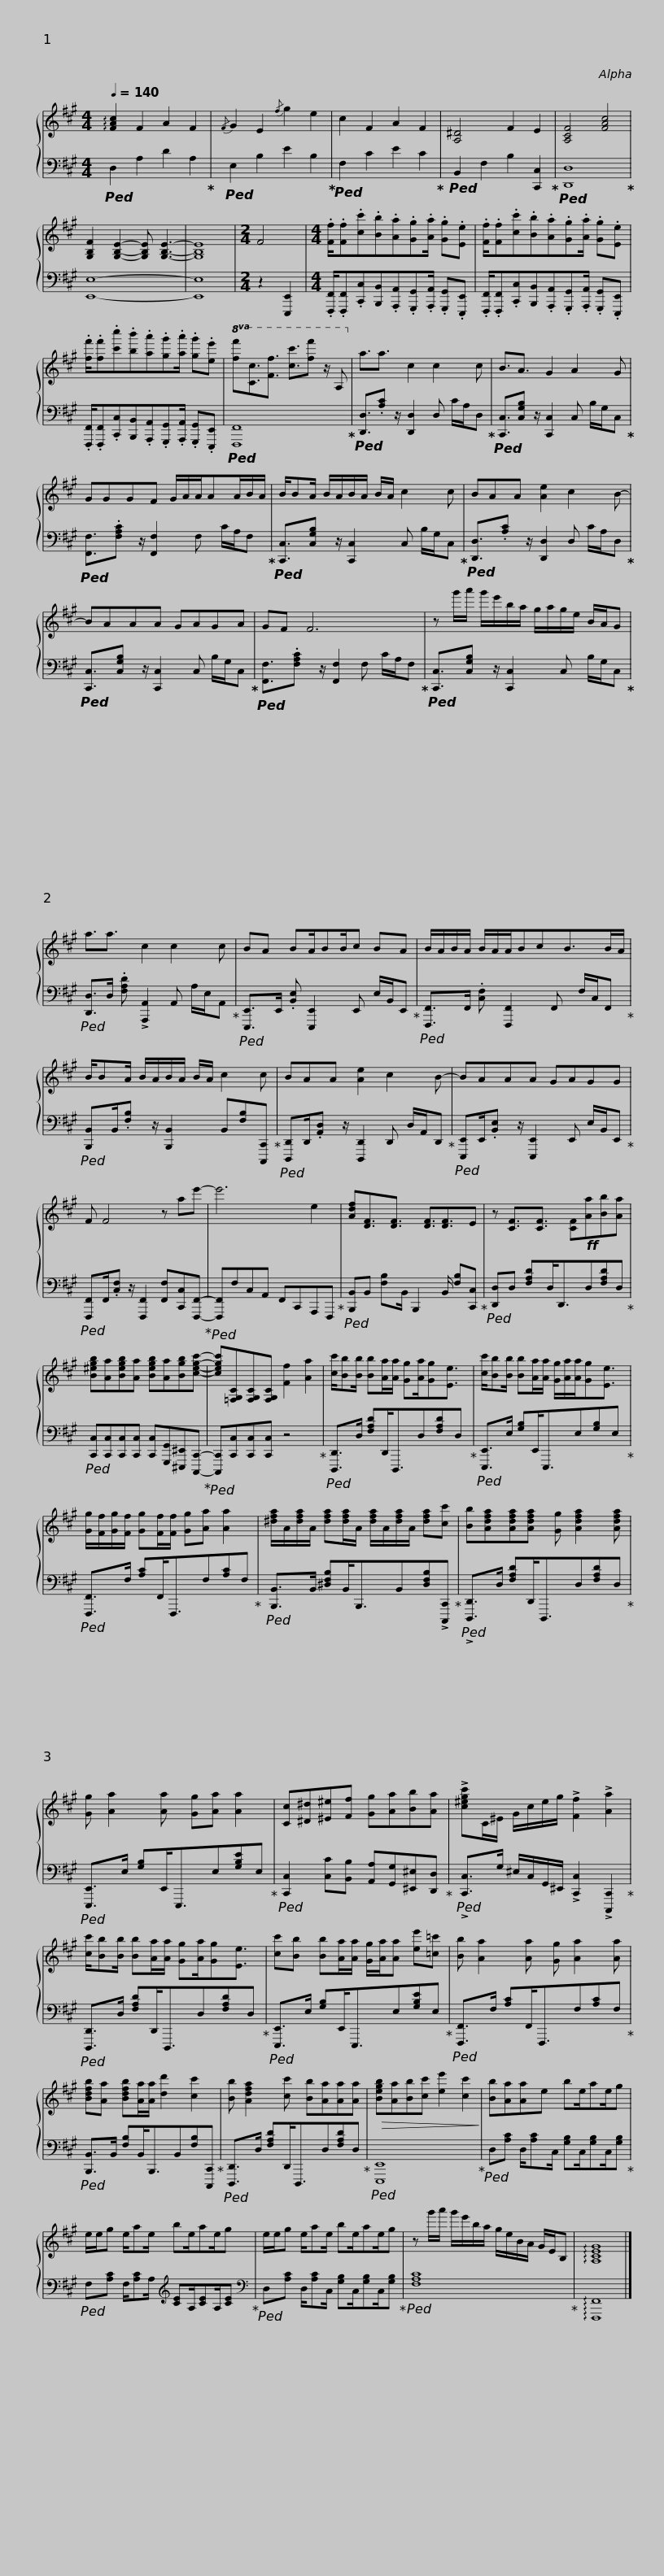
X:1
%%score { 1 | 2 }
L:1/8
Q:1/4=140
M:4/4
I:linebreak $
K:A
V:1 treble
V:2 bass
V:1
 !arpeggio![FAc]2 F2 A2 F2 |{/F} G2 E2{/f} g2 e2 | c2 F2 A2 F2 | [A,^D]4 F2 E2 | [A,CF]4 [FAc]4 | %5
 [G,B,F]2 [G,B,E]2- [G,B,E] [G,B,E]3- | [G,B,E]8 |[M:2/4] F4 |$[M:4/4] .[Ff]/.[Ff].[cc'].[Bb].[Aa].[Gg].[Aa]/ .[Gg].[Ee] | .[Ff]/.[Ff].[cc'].[Bb].[Aa].[Gg].[Aa]/ .[Gg].[Ee] | %10
 .[ff']/.[ff'].[c'c''].[bb'].[aa'].[gg'].[aa']/ .[gg'].[ee'] |$!8va(! [ff'][cc']3/2[ff']3/2 [c'c'']3/2[f'f''] z/ A!8va)! | a3/2a3/2 c2 c2 c | B3/2A3/2 G2 A2 G | GGGF G/A/A/AA/B/A/ |$ %15
 B/BA/ B/A/B/A/ B/A/ c2 c | BAA [Ae]2 c2 B- | BAAA GAGA |$ GF F6 | z g'/a'/ g'/e'/b/a/ g/a/g/e/ B/A/G | %20
 a3/2a3/2 c2 c2 c |$ BA BA/BB/c BA | B/A/B/A/ B/A/A/BcB>BA/ | B/BA/ B/A/B/A/ B/A/ c2 c |$ BAA [Ae]2 c2 B- | %25
 BAAA GAGG | F F4 z ae'- | e'6 e2 |$ [Adf][DF]3/2[DF]3/2 [DF]3/2[DF]3/2E | z [CF]3/2[CF]3/2 [CF]!ff![Aa][Bb][Aa] | %30
 [B^egb][Aa][Begb][Aa] [Begb][Aa][Bgb][cegc']- | [cegc'][=F,G,C][F,G,C][F,G,C] [Ff]2 [Aa]2 |$ [cc']/[Bb][Bb]/ [Bb][Aa]/[Aa]/ [Gg][Aa]/[Gg][Ee]3/2 | [cc']/[Bb][Bb]/ [Bb][Aa]/[Aa]/ [Gg]/[Aa]/[Aa]/[Gg][Ee]3/2 | [Gg]/[Ff]/[Gg]/[Ff]/ [Gg][Ff]/[Ff]/ [Gg][Aa] [Aa]2 |$ %35
 [^dfa]/A/[dfa]/A/ [dfa][dfa]/A/ [dfa]/A/[dfa]/A/ [dfa][cc'] | [Bb][Adfa][Adfa][Adfa] [Gg] [Adfa]2 [Adfa] | [Gg] [Aa]2 [Aa] [Gg][Aa] [Aa]2 |$ [Cc][^D^d][^E^e][Ff] [Gg][Aa][Bb][Aa] | !>![c^egc']C/^E/ G/c/e/g/ !>![Ff]2 !>![Aa]2 | %40
 [cc']/[Bb][Bb]/ [Bb][Aa]/[Aa]/ [Gg][Aa]/[Gg][Ee]3/2 |$ [cc'][Bb] [Bb][Aa]/[Aa]/ [Gg]/[Aa]/[Aa] [ee'][=c=c'] | [Bb] [Aa]2 [Aa] [Gg] [Aa]2 [Aa] | [Bdfb][Aa] [Bdfb][Aa]/[Aa]/ [dd']2 [cc']2 |$ [Bb] [Adfa]2 [cc'] [Bb][Aa][Aa][Aa] | %45
!>(! [Begb][Aa][Bb][cc'] [ee']2 [cc']2!>)! | [Bb][Aa][Aa]e be/ae/g |$ e/e/g e/ae/ be/ae/g | e/e/g e/ae/ be/ae/g | z g'/a'/ g'/e'/b/a/ g/e/B/A/ G/E/B, | %50
 !arpeggio![A,CEG]8 |] %51
V:2
!ped! D,2 A,2 D2 A,2!ped-up! |!ped! E,2 B,2 E2 B,2!ped-up! |!ped! F,2 C2 E2 C2!ped-up! |!ped! B,,2 F,2 B,2 [C,,C,]2!ped-up! |!ped! [D,,D,]8!ped-up! | %5
 [E,,E,]8- | [E,,E,]8 |[M:2/4] z2 [E,,,E,,]2 |$[M:4/4] .[F,,,F,,]/.[F,,,F,,].[C,,C,][B,,,B,,].[A,,,A,,].[G,,,G,,].[A,,,A,,]/ .[G,,,G,,].[E,,,E,,] | .[F,,,F,,]/.[F,,,F,,].[C,,C,][B,,,B,,].[A,,,A,,].[G,,,G,,].[A,,,A,,]/ .[G,,,G,,].[E,,,E,,] | %10
 .[F,,,F,,]/.[F,,,F,,].[C,,C,][B,,,B,,].[A,,,A,,].[G,,,G,,].[A,,,A,,]/ .[G,,,G,,].[E,,,E,,] |$!ped! [F,,,F,,]8!ped-up! |!ped! [D,,D,]3/2.[A,C] z/ [D,,D,]2 D, C/A,/D,!ped-up! |!ped! [C,,C,]3/2[C,G,B,] z/ [C,,C,]2 C, B,/G,/C,!ped-up! |!ped! [F,,F,]3/2.[F,A,C] z/ [F,,F,]2 F, C/A,/F,!ped-up! |$ %15
!ped! [C,,C,]3/2[C,G,B,] z/ [C,,C,]2 C, B,/G,/C,!ped-up! |!ped! [D,,D,]3/2.[A,C] z/ [D,,D,]2 D, C/A,/D,!ped-up! |!ped! [C,,C,]3/2[C,G,B,] z/ [C,,C,]2 C, B,/G,/C,!ped-up! |$!ped! [F,,F,]3/2.[F,A,C] z/ [F,,F,]2 F, C/A,/F,!ped-up! |!ped! [C,,C,]3/2[C,G,B,] z/ [C,,C,]2 C, B,/G,/C,!ped-up! | %20
!ped! [D,,D,]>D, .[F,A,D] !>![A,,,A,,]2 A,, A,/E,/A,,!ped-up! |$!ped! [E,,,E,,]>E,, .[B,,E,] [E,,,E,,]2 E,, E,/B,,/E,,!ped-up! |!ped! [F,,,F,,]>F,, .[C,F,] [F,,,F,,]2 F,, F,/C,/F,,!ped-up! |!ped! [B,,,B,,]B,,/.[F,B,] z/ [B,,,B,,]2 B,,[F,B,][C,,,C,,]!ped-up! |$!ped! [D,,,D,,]D,,/.[A,,D,] z/ [D,,,D,,]2 D,, D,/A,,/D,,!ped-up! | %25
!ped! [E,,,E,,]E,,/.[B,,E,] z/ [E,,,E,,]2 E,, E,/B,,/E,,!ped-up! |!ped! [F,,,F,,]F,,/.[C,F,] z/ [F,,,F,,]2 [F,,F,][C,,C,][F,,,F,,]-!ped-up! |!ped! [F,,,F,,]F,C,A,, F,,C,,A,,,F,,,!ped-up! |$!ped! [B,,,B,,]B,, [F,B,]B,,/ B,,,2 B,,/ [F,B,][C,,C,]!ped-up! |!ped! [D,,D,]D, [F,A,D]D,<D,,D,[F,A,D]D,!ped-up! | %30
!ped! [C,,C,][C,,C,][C,,C,][C,,C,] [C,,C,][G,,,G,,][^E,,,^E,,][C,,,C,,]-!ped-up! |!ped! [C,,,C,,][C,,C,][C,,C,][C,,C,] z4!ped-up! |$!ped! [D,,,D,,]>D, [F,A,D]D,,<D,,,D,[F,A,D]D,!ped-up! |!ped! [E,,,E,,]>E, [G,B,]E,,<E,,,E,[G,B,]E,!ped-up! |!ped! [F,,,F,,]>F, [A,C]F,,<F,,,F,[A,C]F,!ped-up! |$ %35
!ped! [B,,,B,,]>B,, [^D,F,B,]B,,<B,,,B,,[D,F,B,]!>![C,,,C,,]!ped-up! |!ped! !>![D,,,D,,]>D, [F,A,D]D,,<D,,,D,[F,A,D]D,!ped-up! |!ped! [E,,,E,,]>E, [G,B,]E,,<E,,,E,[G,B,E]E,!ped-up! |$!ped! [C,,C,]2 [C,C][B,,B,] [A,,A,][G,,G,][^E,,^E,][D,,D,]!ped-up! |!ped! !>![C,,C,]>G, ^E,/C,/G,,/^E,,/ !>![C,,C,]2 !>![C,,,C,,]2!ped-up! | %40
!ped! [D,,,D,,]>D, [F,A,D]D,,<D,,,D,[F,A,D]D,!ped-up! |$!ped! [E,,,E,,]>E, [G,B,]E,,<E,,,E,[G,B,E]E,!ped-up! |!ped! [F,,,F,,]>F, [A,C]F,,<F,,,F,[A,C]F,!ped-up! |!ped! [B,,,B,,]>B,, [F,B,]B,,<B,,,B,,[F,B,][C,,,C,,]!ped-up! |$!ped! [D,,,D,,]>D, [F,A,D]D,,<D,,,D,[F,A,D]D,!ped-up! | %45
!ped! [E,,,E,,]8!ped-up! |!ped! D,[A,C] D,/[A,C]C,/ [G,B,]C,/[G,B,]C,/[G,B,]!ped-up! |$!ped! F,[A,C] F,/[A,C]A,/[K:treble] [CE]A,/[CE]A,/[CE]!ped-up! |[K:bass]!ped! D,[A,C] D,/[A,C]C,/ [G,B,]C,/[G,B,]C,/[G,B,]!ped-up! |!ped! [F,A,C]8!ped-up! | %50
 !arpeggio![F,,,F,,]8 |] %51
